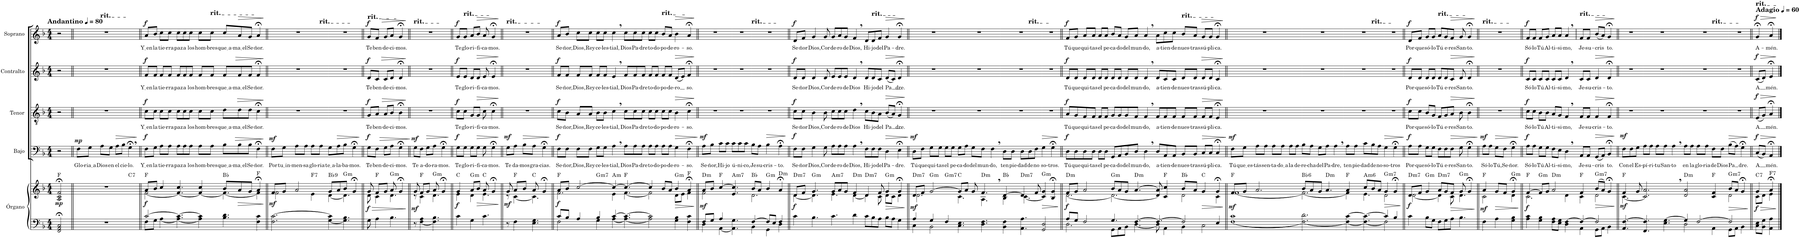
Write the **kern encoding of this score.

**kern	**kern	**dynam	**harte	**kern	**text	**dynam	**kern	**text	**dynam	**kern	**text	**dynam	**kern	**text	**dynam
*part5	*part5	*part5	*part5	*part4	*part4	*part4	*part3	*part3	*part3	*part2	*part2	*part2	*part1	*part1	*part1
*staff6	*staff5	*staff5/6	*	*staff4	*staff4	*staff4	*staff3	*staff3	*staff3	*staff2	*staff2	*staff2	*staff1	*staff1	*staff1
*I"Órgano	*	*	*	*I"Bajo	*	*	*I"Tenor	*	*	*I"Contralto	*	*	*I"Soprano	*	*
*	*	*	*	*I'B.	*	*	*I'T.	*	*	*I'C.	*	*	*I'S.	*	*
*clefF4	*clefG2	*	*	*clefF4	*	*	*clefGv2	*	*	*clefG2	*	*	*clefG2	*	*
*k[b-]	*k[b-]	*	*	*k[b-]	*	*	*k[b-]	*	*	*k[b-]	*	*	*k[b-]	*	*
*M4/4	*M4/4	*	*	*M4/4	*	*	*M4/4	*	*	*M4/4	*	*	*M4/4	*	*
*MM80	*MM80	*	*	*MM80	*	*	*MM80	*	*	*MM80	*	*	*MM80	*	*
=1	=1	=1	=1	=1	=1	=1	=1	=1	=1	=1	=1	=1	=1	=1	=1
!	!	!	!	!	!	!	!	!	!	!	!	!	!LO:TX:a:B:t=Andantino	!	!
!	!	!LO:DY:b	!	!	!	!	!	!	!	!	!	!	!	!	!
2FF/;< 2AA/;< 2C/;<	2A/;< 2c/;< 2f/;<	mp	F:maj	2r	.	.	2r	.	.	2r	.	.	2r	.	.
=2||	=2||	=2||	=2||	=2||	=2||	=2||	=2||	=2||	=2||	=2||	=2||	=2||	=2||	=2||	=2||
!	!	!	!	!	!LO:LY:b	!LO:DY:a	!	!	!	!	!	!	!	!	!
*	*^	*	*	*	*	*	*	*	*	*	*	*	*^	*	*
1r	1r	2.ryy	.	.	8F\L	Glo-	mp	1r	.	.	1r	.	.	1r	4ryy	.	.
!	!	!	!	!	!	!LO:LY:b	!	!	!	!	!	!	!	!	!	!	!
.	.	.	.	.	8G\J	ria a	.	.	.	.	.	.	.	.	.	.	.
!	!	!	!	!	!	!	!	!	!	!	!	!	!	!	!LO:TX:a:t=rit.	!	!
!	!	!	!	!	!	!LO:LY:b	!	!	!	!	!	!	!	!	!	!	!
.	.	.	.	.	8A\L	Dios	.	.	.	.	.	.	.	.	2.ryy	.	.
!	!	!	!	!	!	!LO:LY:b	!	!	!	!	!	!	!	!	!	!	!
.	.	.	.	.	8G\J	en	.	.	.	.	.	.	.	.	.	.	.
!	!	!	!	!	!	!LO:LY:b	!LO:HP:b	!	!	!	!	!	!	!	!	!	!
.	.	.	.	.	8A\L	el	>	.	.	.	.	.	.	.	.	.	.
!	!	!	!	!	!	!LO:LY:b	!	!	!	!	!	!	!	!	!	!	!
.	.	.	.	.	8B-\J	cie-	.	.	.	.	.	.	.	.	.	.	.
!	!	!	!	!LO:H:kt=7	!	!LO:LY:b	!	!	!	!	!	!	!	!	!	!	!
.	.	4ryy	.	C:7	4G;<,\	-lo.	.	.	.	.	.	.	.	.	.	.	.
.	.	.	.	.	.	.	]	.	.	.	.	.	.	.	.	.	.
=3||	=3||	=3||	=3||	=3||	=3||	=3||	=3||	=3||	=3||	=3||	=3||	=3||	=3||	=3||	=3||	=3||	=3||
*^	*	*	*	*	*	*	*	*	*	*	*	*	*	*	*	*	*
!	!	!	!	!LO:DY:b	!	!	!LO:LY:b	!LO:DY:a	!	!LO:LY:b	!LO:DY:a	!	!LO:LY:b	!LO:DY:a	!	!	!LO:LY:b	!LO:DY:a
*	*	*	*	*	*	*	*	*	*	*	*	*	*	*	*v	*v	*	*
[2c/	8F\L	8a/L	[2f\	f	F:maj	8F\L	Y en	f	8c\L	Y en	f	8f/L	Y en	f	8a/L	Y en	f
!	!	!	!	!	!	!	!LO:LY:b	!	!	!LO:LY:b	!	!	!LO:LY:b	!	!	!LO:LY:b	!
.	8G\J	8b-/J	.	.	.	8G\J	la	.	8c\J	la	.	8f/J	la	.	8b-/J	la	.
!	!	!	!	!	!	!	!LO:LY:b	!	!	!LO:LY:b	!	!	!LO:LY:b	!	!	!LO:LY:b	!
.	[4A\	4cc/	.	.	.	8A\L	tie-	.	8c\L	tie-	.	8f/L	tie-	.	8cc\L	tie-	.
!	!	!	!	!	!	!	!LO:LY:b	!	!	!LO:LY:b	!	!	!LO:LY:b	!	!	!LO:LY:b	!
.	.	.	.	.	.	8A\J	-rra	.	8c\J	-rra	.	8f/J	-rra	.	8cc\J	-rra	.
*v	*v	*	*	*	*	*	*	*	*	*	*	*	*	*	*	*	*
*	*v	*v	*	*	*	*	*	*	*	*	*	*	*	*	*	*
=4-	=4-	=4-	=4-	=4-	=4-	=4-	=4-	=4-	=4-	=4-	=4-	=4-	=4-	=4-	=4-
!	!	!	!	!	!LO:LY:b	!	!	!LO:LY:b	!	!	!LO:LY:b	!	!	!LO:LY:b	!
4.A\_ 4.c\_	4.f/_ 4.cc/	.	.	8A\L	paz	.	8c\L	paz	.	8f/L	paz	.	8cc\L	paz	.
!	!	!	!	!	!LO:LY:b	!	!	!LO:LY:b	!	!	!LO:LY:b	!	!	!LO:LY:b	!
.	.	.	.	8A\	a	.	8c\	a	.	8f/	a	.	8cc\	a	.
!	!	!	!	!	!LO:LY:b	!	!	!LO:LY:b	!	!	!LO:LY:b	!	!	!LO:LY:b	!
.	.	.	.	8A\J	los	.	8c\J	los	.	8f/J	los	.	8cc\J	los	.
!	!	!	!	!	!LO:LY:b	!	!	!LO:LY:b	!	!	!LO:LY:b	!	!	!LO:LY:b	!
4A\] 4c\]	4f/_ 4cc/	.	.	8A\L	hom-	.	8c\L	hom-	.	8f/L	hom-	.	8cc\L	hom-	.
!	!	!	!	!	!	!	!	!	!	!	!	!	!LO:TX:a:t=rit.	!	!
!	!	!	!	!	!LO:LY:b	!	!	!LO:LY:b	!	!	!LO:LY:b	!	!	!LO:LY:b	!
.	.	.	.	8A\J	-bres	.	8c\J	-bres	.	8f/J	-bres	.	8cc\J	-bres	.
=5-	=5-	=5-	=5-	=5-	=5-	=5-	=5-	=5-	=5-	=5-	=5-	=5-	=5-	=5-	=5-
*	*^	*	*	*	*	*	*	*	*	*	*	*	*	*	*
!	!	!	!	!	!	!LO:LY:b	!	!	!LO:LY:b	!	!	!LO:LY:b	!	!	!LO:LY:b	!
4.B-\ 4.d\	8b-/L	4.f\_	.	Bb:maj	8B-\L	que a	.	8d\L	que a	.	8f/L	que a	.	8cc/L	que a	.
!	!	!	!LO:HP:b	!	!	!LO:LY:b	!LO:HP:b	!	!LO:LY:b	!LO:HP:b	!	!LO:LY:b	!LO:HP:b	!	!LO:LY:b	!LO:HP:b
.	8a/	.	>	.	8B-\	ma el	>	8d\	ma el	>	8f/	ma el	>	8a/	ma el	>
!	!	!	!	!	!	!LO:LY:b	!	!	!LO:LY:b	!	!	!LO:LY:b	!	!	!LO:LY:b	!
.	8g/J	.	.	.	8B-\J	Se-	.	8d\J	Se-	.	8f/J	Se-	.	8g/J	Se-	.
!	!	!	!	!	!	!LO:LY:b	!	!	!LO:LY:b	!	!	!LO:LY:b	!	!	!LO:LY:b	!
4F\ 4c\	4a;</	4f\]	.	F:maj	4F;<\	-ñor.	.	4c;<\	-ñor.	.	4f;</	-ñor.	.	4a;</	-ñor.	.
*	*v	*v	*	*	*	*	*	*	*	*	*	*	*	*	*	*
.	.	]	.	.	.	]	.	.	]	.	.	]	.	.	]
=6||	=6||	=6||	=6||	=6||	=6||	=6||	=6||	=6||	=6||	=6||	=6||	=6||	=6||	=6||	=6||
*	*^	*	*	*	*	*	*	*	*	*	*	*	*	*	*
!	!	!	!LO:DY:b	!	!	!LO:LY:b	!LO:DY:a	!	!	!	!	!	!	!	!	!
*	*	*	*	*	*	*	*	*	*	*	*	*	*	*^	*	*
2.F\ [2.c\	8f/L	2f\	mf	.	8F\L	-Por	mf	1r	.	.	1r	.	.	1r	2ryy	.	.
!	!	!	!	!	!	!LO:LY:b	!	!	!	!	!	!	!	!	!	!	!
.	8g/J	.	.	.	8G\J	tu in	.	.	.	.	.	.	.	.	.	.	.
!	!	!	!	!	!	!LO:LY:b	!	!	!	!	!	!	!	!	!	!	!
.	2a/	.	.	.	8A\L	-men-	.	.	.	.	.	.	.	.	.	.	.
!	!	!	!	!	!	!LO:LY:b	!	!	!	!	!	!	!	!	!	!	!
.	.	.	.	.	8A\J	-sa	.	.	.	.	.	.	.	.	.	.	.
!	!	!	!	!LO:H:kt=7	!	!LO:LY:b	!	!	!	!	!	!	!	!	!	!	!
.	.	4e\	.	F:7	8A\L	glo-	.	.	.	.	.	.	.	.	8ryy	.	.
!	!	!	!	!	!	!	!	!	!	!	!	!	!	!	!LO:TX:a:t=rit.	!	!
!	!	!	!	!	!	!LO:LY:b	!	!	!	!	!	!	!	!	!	!	!
.	.	.	.	.	8A\J	-ria	.	.	.	.	.	.	.	.	4.ryy	.	.
4ryy	4ryy	4ryy	.	.	4ryy	.	.	.	.	.	.	.	.	.	.	.	.
=7-	=7-	=7-	=7-	=7-	=7-	=7-	=7-	=7-	=7-	=7-	=7-	=7-	=7-	=7-	=7-	=7-	=7-
!	!	!	!	!LO:H:kt=9	!	!LO:LY:b	!	!	!	!	!	!	!	!	!	!	!
*	*	*	*	*	*	*	*	*	*	*	*	*	*	*v	*v	*	*
[4G\ 4c\]	8g/L	[4d\	.	Bb:9	8G\L	te a	.	1r	.	.	1r	.	.	1r	.	.
!	!	!	!	!	!	!LO:LY:b	!LO:HP:b	!	!	!	!	!	!	!	!	!
.	8a/	.	.	.	8A\	-la-	>	.	.	.	.	.	.	.	.	.
!	!	!	!	!LO:H:kt=m	!	!LO:LY:b	!	!	!	!	!	!	!	!	!	!
4.G\] 4.B-\	8b-/J	4.d\]	.	G:min	8B-\J	-ba-	.	.	.	.	.	.	.	.	.	.
!	!	!	!	!	!	!LO:LY:b	!	!	!	!	!	!	!	!	!	!
.	4g;</	.	.	.	4G;<\	-mos.	.	.	.	.	.	.	.	.	.	.
4.ryy	4.ryy	4.ryy	.	.	4.ryy	.	]	.	.	.	.	.	.	.	.	.
=8||	=8||	=8||	=8||	=8||	=8||	=8||	=8||	=8||	=8||	=8||	=8||	=8||	=8||	=8||	=8||	=8||
!	!	!	!	!	!	!	!	!	!	!	!	!	!	!LO:TX:a:t=rit.	!	!
!	!	!	!LO:HP:b	!	!	!LO:LY:b	!	!	!LO:LY:b	!	!	!LO:LY:b	!	!	!LO:LY:b	!
!	!	!	!LO:DY:n=1:b	!	!	!	!LO:DY:a	!	!	!LO:DY:a	!	!	!LO:DY:a	!	!	!LO:DY:a
8G\	8g/	8d\	> f	.	8G\L	Te	f	8G/L	Te	f	8d/L	Te	f	8g/L	Te	f
!	!	!	!	!	!	!LO:LY:b	!	!	!LO:LY:b	!	!	!LO:LY:b	!	!	!LO:LY:b	!
4A\	8f/L	4c\	.	F:maj	8F\J	ben-	.	8A/J	ben-	.	8c/J	ben-	.	8f/J	ben-	.
!	!	!	!	!	!	!LO:LY:b	!LO:HP:b	!	!LO:LY:b	!LO:HP:b	!	!LO:LY:b	!LO:HP:b	!	!LO:LY:b	!LO:HP:b
.	8g/J	.	.	.	8G\L	-de-	>	8A/L	-de-	>	8c/L	-de-	>	8g/L	-de-	>
!	!	!	!	!LO:H:kt=m	!	!LO:LY:b	!	!	!LO:LY:b	!	!	!LO:LY:b	!	!	!LO:LY:b	!
4.B-\	8a/	4.d\	.	G:min	8A\J	-ci-	.	8B-/J	-ci-	.	8d/J	-ci-	.	8a/J	-ci-	.
!	!	!	!	!	!	!LO:LY:b	!	!	!LO:LY:b	!	!	!LO:LY:b	!	!	!LO:LY:b	!
.	4g;</	.	.	.	4G;<\	-mos.	.	4B-;<\	-mos.	.	4d;</	-mos.	.	4g;</	-mos.	.
*	*v	*v	*	*	*	*	*	*	*	*	*	*	*	*	*	*
.	.	]	.	.	.	]	.	.	]	.	.	]	.	.	]
=9||	=9||	=9||	=9||	=9||	=9||	=9||	=9||	=9||	=9||	=9||	=9||	=9||	=9||	=9||	=9||
*	*^	*	*	*	*	*	*	*	*	*	*	*	*	*	*
!	!	!	!	!	!	!	!	!	!	!	!	!	!	!LO:TX:a:t=rit.	!	!
!	!	!	!LO:DY:b	!	!	!LO:LY:b	!LO:DY:a	!	!	!	!	!	!	!	!	!
8r	8g/	8r	mf	.	8G\L	Te	mf	1r	.	.	1r	.	.	1r	.	.
!	!	!	!	!	!	!LO:LY:b	!	!	!	!	!	!	!	!	!	!
[4F\ 4A\	8f/L	4c\	.	F:maj	8F\J	a-	.	.	.	.	.	.	.	.	.	.
!	!	!	!	!	!	!LO:LY:b	!LO:HP:b	!	!	!	!	!	!	!	!	!
.	8g/J	.	.	.	8G\L	-do-	>	.	.	.	.	.	.	.	.	.
!	!	!	!	!LO:H:kt=m	!	!LO:LY:b	!	!	!	!	!	!	!	!	!	!
4.F\] 4.B-\	8a/	4.d\	.	G:min	8A\J	-ra-	.	.	.	.	.	.	.	.	.	.
!	!	!	!	!	!	!LO:LY:b	!	!	!	!	!	!	!	!	!	!
.	4g;</	.	.	.	4G;<\	-mos.	.	.	.	.	.	.	.	.	.	.
4ryy	4ryy	4ryy	.	.	4ryy	.	]	.	.	.	.	.	.	.	.	.
=10||	=10||	=10||	=10||	=10||	=10||	=10||	=10||	=10||	=10||	=10||	=10||	=10||	=10||	=10||	=10||	=10||
!	!	!	!LO:DY:b	!	!	!LO:LY:b	!LO:DY:a	!	!LO:LY:b	!LO:DY:a	!	!LO:LY:b	!LO:DY:a	!	!LO:LY:b	!LO:DY:a
4c\	4g/	4e\	f	C:maj	8G\L	Te	f	8c\L	Te	f	8e/L	Te	f	8g/L	Te	f
!	!	!	!	!	!	!	!	!	!	!	!	!	!	!LO:TX:a:t=rit.	!	!
!	!	!	!	!	!	!LO:LY:b	!	!	!LO:LY:b	!	!	!LO:LY:b	!	!	!LO:LY:b	!
.	.	.	.	.	8G\J	glo-	.	8c\J	glo-	.	8e/J	glo-	.	8g/J	glo-	.
!	!	!	!	!LO:H:kt=m	!	!LO:LY:b	!	!	!LO:LY:b	!	!	!LO:LY:b	!	!	!LO:LY:b	!
4G\	8a/L	4d\	.	G:min	8G\L	-ri-	.	8G/L	-ri-	.	8d/L	-ri-	.	8a/L	-ri-	.
!	!	!	!LO:HP:b	!	!	!LO:LY:b	!LO:HP:b	!	!LO:LY:b	!LO:HP:b	!	!LO:LY:b	!LO:HP:b	!	!LO:LY:b	!LO:HP:b
.	8b-/J	.	>	.	8G\J	-fi-	>	8G/J	-fi-	>	8d/J	-fi-	>	8b-/J	-fi-	>
=11-	=11-	=11-	=11-	=11-	=11-	=11-	=11-	=11-	=11-	=11-	=11-	=11-	=11-	=11-	=11-	=11-
!	!	!	!	!	!	!LO:LY:b	!	!	!LO:LY:b	!	!	!LO:LY:b	!	!	!LO:LY:b	!
4.c\	8a/	4.e\	.	C:maj	8G\	-ca-	.	8c\	-ca-	.	8e/	-ca-	.	8a/	-ca-	.
!	!	!	!	!	!	!LO:LY:b	!	!	!LO:LY:b	!	!	!LO:LY:b	!	!	!LO:LY:b	!
.	4g;</	.	.	.	4G;<\	-mos.	.	4c;<\	-mos.	.	4e;</	-mos.	.	4g;</	-mos.	.
*	*v	*v	*	*	*	*	*	*	*	*	*	*	*	*	*	*
.	.	]	.	.	.	]	.	.	]	.	.	]	.	.	]
=12||	=12||	=12||	=12||	=12||	=12||	=12||	=12||	=12||	=12||	=12||	=12||	=12||	=12||	=12||	=12||
*	*^	*	*	*	*	*	*	*	*	*	*	*	*	*	*
!	!	!	!	!	!	!	!	!	!	!	!	!	!	!LO:TX:a:t=rit.	!	!
!	!	!	!LO:DY:b	!	!	!LO:LY:b	!LO:DY:a	!	!	!	!	!	!	!	!	!
8r	8g/	8r	mf	.	8G\L	Te	mf	1r	.	.	1r	.	.	1r	.	.
!	!	!	!	!	!	!LO:LY:b	!	!	!	!	!	!	!	!	!	!
4F\	8a/L	[4c\	.	F:maj	8A\J	da-	.	.	.	.	.	.	.	.	.	.
!	!	!	!	!	!	!LO:LY:b	!LO:HP:b	!	!	!	!	!	!	!	!	!
.	8b-/J	.	.	.	8B-\L	-mos	>	.	.	.	.	.	.	.	.	.
!	!	!	!	!	!	!LO:LY:b	!	!	!	!	!	!	!	!	!	!
4.E\ 4.G\	8a/	4.c\]	.	C:maj	8A\J	gra-	.	.	.	.	.	.	.	.	.	.
!	!	!	!	!	!	!LO:LY:b	!	!	!	!	!	!	!	!	!	!
.	4g;</	.	.	.	4G;<\	-cias.	.	.	.	.	.	.	.	.	.	.
4ryy	4ryy	4ryy	.	.	4ryy	.	]	.	.	.	.	.	.	.	.	.
=13||	=13||	=13||	=13||	=13||	=13||	=13||	=13||	=13||	=13||	=13||	=13||	=13||	=13||	=13||	=13||	=13||
*^	*	*	*	*	*	*	*	*	*	*	*	*	*	*	*	*
!	!	!	!	!LO:DY:b	!	!	!LO:LY:b	!LO:DY:a	!	!LO:LY:b	!LO:DY:a	!	!LO:LY:b	!LO:DY:a	!	!LO:LY:b	!LO:DY:a
*	*	*	*^	*	*	*	*	*	*	*	*	*	*	*	*	*	*
8c/L	2F\	8a/L	2.f\	2ryy	f	F:maj	8F\L	Se-	f	8c\L	Se-	f	8f/L	Se-	f	8a/L	Se-	f
!	!	!	!	!	!	!	!	!LO:LY:b	!	!	!LO:LY:b	!	!	!LO:LY:b	!	!	!LO:LY:b	!
8B-/J	.	8b-/J	.	.	.	.	8F\J	-ñor,	.	8B-\J	-ñor,	.	8f/J	-ñor,	.	8b-/J	-ñor,	.
!	!	!	!	!	!	!	!	!LO:LY:b	!	!	!LO:LY:b	!	!	!LO:LY:b	!	!	!LO:LY:b	!
4A/	.	[2cc/	.	.	.	.	8F\L	Dios,	.	8A/L	Dios,	.	8f/L	Dios,	.	8cc\L	Dios,	.
!	!	!	!	!	!	!	!	!LO:LY:b	!	!	!LO:LY:b	!	!	!LO:LY:b	!	!	!LO:LY:b	!
.	.	.	.	.	.	.	8F\J	Rey	.	8A/J	Rey	.	8f/J	Rey	.	8cc\J	Rey	.
!	!	!	!	!	!	!LO:H:kt=m7	!	!LO:LY:b	!	!	!LO:LY:b	!	!	!LO:LY:b	!	!	!LO:LY:b	!
4B-/	4G\	.	.	2ryy	.	G:min7	8G\L	ce-	.	8B-\L	ce-	.	8f/L	ce-	.	8cc\L	ce-	.
!	!	!	!	!	!	!	!	!LO:LY:b	!	!	!LO:LY:b	!	!	!LO:LY:b	!	!	!LO:LY:b	!
.	.	.	.	.	.	.	8G\J	-les-	.	8B-\J	-les-	.	8f/J	-les-	.	8cc\J	-les-	.
!	!	!	!	!	!	!LO:H:kt=m	!	!LO:LY:b	!	!	!LO:LY:b	!	!	!LO:LY:b	!	!	!LO:LY:b	!
[4c/	[4A\	4cc/_	4e\	.	.	A:min	4A,\	-tial,	.	4c,\	-tial,	.	4e,/	-tial,	.	4cc,\	-tial,	.
=14-	=14-	=14-	=14-	=14-	=14-	=14-	=14-	=14-	=14-	=14-	=14-	=14-	=14-	=14-	=14-	=14-	=14-	=14-
!	!	!	!	!	!	!	!	!LO:LY:b	!	!	!LO:LY:b	!	!	!LO:LY:b	!	!	!LO:LY:b	!
*v	*v	*	*	*	*	*	*	*	*	*	*	*	*	*	*	*	*	*
*	*	*v	*v	*	*	*	*	*	*	*	*	*	*	*	*	*	*
4.A\_ 4.c\_	4.cc/_	[4.f\	.	F:maj	8A\L	Dios	.	8c\L	Dios	.	8f/L	Dios	.	8cc\L	Dios	.
!	!	!	!	!	!	!LO:LY:b	!	!	!LO:LY:b	!	!	!LO:LY:b	!	!	!LO:LY:b	!
.	.	.	.	.	8A\	Pa-	.	8c\	Pa-	.	8f/	Pa-	.	8cc\	Pa-	.
!	!	!	!	!	!	!LO:LY:b	!	!	!LO:LY:b	!	!	!LO:LY:b	!	!	!LO:LY:b	!
.	.	.	.	.	8A\J	-dre	.	8c\J	-dre	.	8f/J	-dre	.	8cc\J	-dre	.
=15-	=15-	=15-	=15-	=15-	=15-	=15-	=15-	=15-	=15-	=15-	=15-	=15-	=15-	=15-	=15-	=15-
!	!	!	!	!	!	!LO:LY:b	!	!	!LO:LY:b	!	!	!LO:LY:b	!	!	!LO:LY:b	!
2A\] 2c\]	4cc/]	2f\]	.	.	8A\L	to-	.	8c\L	to-	.	8f/L	to-	.	8cc\L	to-	.
!	!	!	!	!	!	!LO:LY:b	!	!	!LO:LY:b	!	!	!LO:LY:b	!	!	!LO:LY:b	!
.	.	.	.	.	8A\J	-do-	.	8c\J	-do-	.	8f/J	-do-	.	8cc\J	-do-	.
!	!	!	!	!	!	!	!	!	!	!	!	!	!	!LO:TX:a:t=rit.	!	!
!	!	!	!	!	!	!LO:LY:b	!	!	!LO:LY:b	!	!	!LO:LY:b	!	!	!LO:LY:b	!
.	8b-/L	.	.	.	8A\L	-po-	.	8c\L	-po-	.	8f/L	-po-	.	8b-/L	-po-	.
!	!	!	!	!	!	!LO:LY:b	!	!	!LO:LY:b	!	!	!LO:LY:b	!	!	!LO:LY:b	!
.	8a/J	.	.	.	8A\J	-de-	.	8c\J	-de-	.	8f/J	-de-	.	8a/J	-de-	.
!	!	!	!LO:HP:b	!LO:H:kt=m	!	!LO:LY:b	!LO:HP:b	!	!LO:LY:b	!LO:HP:b	!	!LO:LY:b	!LO:HP:b	!	!LO:LY:b	!LO:HP:b
4G\ 4B-\	4b-/	8d\L	>	G:min	4G\	-ro-	>	4B-\	-ro-	>	(8d/L	-ro	>	4b-\	-ro-	>
.	.	8e\J	.	.	.	.	.	.	.	.	8e/J)	.	.	.	.	.
!	!	!	!	!	!	!LO:LY:b	!	!	!LO:LY:b	!	!	!LO:LY:b	!	!	!LO:LY:b	!
4F\ 4c\	4a;</	4f\	.	F:maj	4F;<\	-so.	.	4c;<\	-so.	.	4f;</	so.	.	4a;</	-so.	.
*	*v	*v	*	*	*	*	*	*	*	*	*	*	*	*	*	*
.	.	]	.	.	.	]	.	.	]	.	.	]	.	.	]
=16||	=16||	=16||	=16||	=16||	=16||	=16||	=16||	=16||	=16||	=16||	=16||	=16||	=16||	=16||	=16||
*^	*^	*	*	*	*	*	*	*	*	*	*	*	*	*	*
!	!	!	!	!LO:DY:b	!LO:H:kt=m	!	!LO:LY:b	!LO:DY:a	!	!	!	!	!	!	!	!	!
8F/L	4D\	8a/L	2f\	mf	D:min	8A\L	Se-	mf	1r	.	.	1r	.	.	1r	.	.
!	!	!	!	!	!	!	!LO:LY:b	!	!	!	!	!	!	!	!	!	!
8G/J	.	8b-/J	.	.	.	8B-\J	-ñor,	.	.	.	.	.	.	.	.	.	.
!	!	!	!	!	!	!	!LO:LY:b	!	!	!	!	!	!	!	!	!	!
4A/	[4AA\	[4cc/	.	.	F:maj	8c\L	Hi-	.	.	.	.	.	.	.	.	.	.
!	!	!	!	!	!	!	!LO:LY:b	!	!	!	!	!	!	!	!	!	!
.	.	.	.	.	.	8c\J	-jo	.	.	.	.	.	.	.	.	.	.
2ryy	2ryy	2ryy	2ryy	.	.	2ryy	.	.	.	.	.	.	.	.	.	.	.
=17-	=17-	=17-	=17-	=17-	=17-	=17-	=17-	=17-	=17-	=17-	=17-	=17-	=17-	=17-	=17-	=17-	=17-
!	!	!	!	!	!LO:H:kt=m7	!	!LO:LY:b	!	!	!	!	!	!	!	!	!	!
*v	*v	*	*	*	*	*	*	*	*	*	*	*	*	*	*	*	*
*	*v	*v	*	*	*	*	*	*	*	*	*	*	*	*	*	*
4.AA\] 4.G\	4.e/ 4.cc/]	.	A:min7	8c\L	ú-	.	1r	.	.	1r	.	.	1r	.	.
!	!	!	!	!	!LO:LY:b	!	!	!	!	!	!	!	!	!	!
.	.	.	.	8c\	-ni-	.	.	.	.	.	.	.	.	.	.
!	!	!	!	!	!LO:LY:b	!	!	!	!	!	!	!	!	!	!
.	.	.	.	8c\J	-co,	.	.	.	.	.	.	.	.	.	.
2ryy	2ryy	.	.	2ryy	.	.	.	.	.	.	.	.	.	.	.
8ryy	8ryy	.	.	8ryy	.	.	.	.	.	.	.	.	.	.	.
=18-	=18-	=18-	=18-	=18-	=18-	=18-	=18-	=18-	=18-	=18-	=18-	=18-	=18-	=18-	=18-
*^	*^	*	*	*	*	*	*	*	*	*	*	*	*	*	*
!	!	!	!	!	!	!	!	!	!	!	!	!	!	!	!LO:TX:a:t=rit.	!	!
!	!	!	!	!	!	!	!LO:LY:b	!	!	!	!	!	!	!	!	!	!
[4F/	4BB-\	8b-/L	2.d\	.	Bb:maj	8B-\L	Je	.	1r	.	.	1r	.	.	1r	.	.
!	!	!	!	!	!	!	!LO:LY:b	!	!	!	!	!	!	!	!	!	!
.	.	8a/J	.	.	.	8A\J	-su-	.	.	.	.	.	.	.	.	.	.
!	!	!	!	!	!LO:H:kt=m	!	!LO:LY:b	!LO:HP:b	!	!	!	!	!	!	!	!	!
8F/L]	4GG\	4b-/	.	.	G:min	4B-\	-cris-	>	.	.	.	.	.	.	.	.	.
8E/J	.	.	.	.	.	.	.	.	.	.	.	.	.	.	.	.	.
!	!	!	!	!	!LO:H:kt=m	!	!LO:LY:b	!	!	!	!	!	!	!	!	!	!
4F/	4D\	4a;</	.	.	D:min	4A;<\	-to.	.	.	.	.	.	.	.	.	.	.
4ryy	4ryy	4ryy	4ryy	.	.	4ryy	.	]	.	.	.	.	.	.	.	.	.
=19||	=19||	=19||	=19||	=19||	=19||	=19||	=19||	=19||	=19||	=19||	=19||	=19||	=19||	=19||	=19||	=19||	=19||
!	!	!	!	!LO:DY:b	!LO:H:kt=m7	!	!LO:LY:b	!LO:DY:a	!	!LO:LY:b	!LO:DY:a	!	!LO:LY:b	!LO:DY:a	!	!LO:LY:b	!LO:DY:a
*v	*v	*	*	*	*	*	*	*	*	*	*	*	*	*	*	*	*
4c\	8d/L	[4d\	f	D:min7	8F\L	Se-	f	8c\L	Se-	f	8d/L	Se-	f	8d/L	Se-	f
!	!	!	!	!	!	!LO:LY:b	!	!	!LO:LY:b	!	!	!LO:LY:b	!	!	!LO:LY:b	!
.	8f/J	.	.	.	8F\J	-ñor	.	8c\J	-ñor	.	8d/J	-ñor	.	8f/J	-ñor	.
!	!	!	!	!LO:H:kt=m	!	!LO:LY:b	!	!	!LO:LY:b	!	!	!LO:LY:b	!	!	!LO:LY:b	!
4.B-\	4.g/	4.d\]	.	G:min	4G\	Dios,	.	4B-\	Dios,	.	4d/	Dios,	.	4g/	Dios,	.
!	!	!	!	!	!	!LO:LY:b	!	!	!LO:LY:b	!	!	!LO:LY:b	!	!	!LO:LY:b	!
.	.	.	.	.	8G\	Cor	.	8B-\	Cor	.	8d/	Cor	.	8g/	Cor	.
=20-	=20-	=20-	=20-	=20-	=20-	=20-	=20-	=20-	=20-	=20-	=20-	=20-	=20-	=20-	=20-	=20-
!	!	!	!	!LO:H:kt=m7	!	!LO:LY:b	!	!	!LO:LY:b	!	!	!LO:LY:b	!	!	!LO:LY:b	!
4.c\	8g/L	4.e\	.	A:min7	8A\L	-de-	.	8c\L	-de-	.	8e/L	-de-	.	8g/L	-de-	.
!	!	!	!	!	!	!LO:LY:b	!	!	!LO:LY:b	!	!	!LO:LY:b	!	!	!LO:LY:b	!
.	8a/	.	.	.	8A\	-ro	.	8c\	-ro	.	8e/	-ro	.	8a/	-ro	.
!	!	!	!	!	!	!LO:LY:b	!	!	!LO:LY:b	!	!	!LO:LY:b	!	!	!LO:LY:b	!
.	8g/J	.	.	.	8A\J	de	.	8c\J	de	.	8e/J	de	.	8g/J	de	.
!	!	!	!	!LO:H:kt=m	!	!LO:LY:b	!	!	!LO:LY:b	!	!	!LO:LY:b	!	!	!LO:LY:b	!
4d\	4f/	[4d\	.	D:min	4A,\	Dios,	.	4d,\	Dios	.	4d,/	Dios	.	4f,/	Dios,	.
=21-	=21-	=21-	=21-	=21-	=21-	=21-	=21-	=21-	=21-	=21-	=21-	=21-	=21-	=21-	=21-	=21-
!	!	!	!	!LO:H:kt=m7	!	!LO:LY:b	!	!	!LO:LY:b	!	!	!LO:LY:b	!	!	!LO:LY:b	!
8c\L	4d/	4d\]	.	D:min7	8F\L	Hi-	.	8c\L	Hi-	.	8d/L	Hi-	.	8d/L	Hi-	.
!	!	!	!	!	!	!	!	!	!	!	!	!	!	!LO:TX:a:t=rit.	!	!
!	!	!	!	!	!	!LO:LY:b	!	!	!LO:LY:b	!	!	!LO:LY:b	!	!	!LO:LY:b	!
8B-\	.	.	.	.	8F\	-jo	.	8B-\	-jo	.	8d/	-jo	.	8d/	-jo	.
!	!	!	!	!	!	!LO:LY:b	!	!	!LO:LY:b	!	!	!LO:LY:b	!	!	!LO:LY:b	!
8A\J	8f/	8c\	.	.	8F\J	del	.	8A\J	del	.	8c/J	del	.	8f/J	del	.
=22-	=22-	=22-	=22-	=22-	=22-	=22-	=22-	=22-	=22-	=22-	=22-	=22-	=22-	=22-	=22-	=22-
!	!	!	!LO:HP:b	!LO:H:kt=m	!	!LO:LY:b	!LO:HP:b	!	!LO:LY:b	!LO:HP:b	!	!LO:LY:b	!LO:HP:b	!	!LO:LY:b	!LO:HP:b
8B-\L	4g/	8d\L	>	G:min	4D\	Pa-	>	(8B-/L	Pa	>	(8d/L	Pa	>	4g/	Pa-	>
8A\J	.	8c\J	.	.	.	.	.	8A/J)	.	.	8c/J)	.	.	.	.	.
!	!	!	!	!	!	!LO:LY:b	!	!	!LO:LY:b	!	!	!LO:LY:b	!	!	!LO:LY:b	!
4G\	4g;</	4d\	.	.	4E;<\	-dre.	.	4G;</	dre.	.	4d;</	dre.	.	4g;</	-dre.	.
*	*v	*v	*	*	*	*	*	*	*	*	*	*	*	*	*	*
.	.	]	.	.	.	]	.	.	]	.	.	]	.	.	]
=23||	=23||	=23||	=23||	=23||	=23||	=23||	=23||	=23||	=23||	=23||	=23||	=23||	=23||	=23||	=23||
*^	*^	*	*	*	*	*	*	*	*	*	*	*	*	*	*
!	!	!	!	!LO:DY:b	!LO:H:kt=m7	!	!LO:LY:b	!LO:DY:a	!	!	!	!	!	!	!	!	!
*	*	*	*^	*	*	*	*	*	*	*	*	*	*	*	*	*	*
4A/	4C\	8d/L	2.d\	2ryy	mf	D:min7	8D\L	Tú	mf	1r	.	.	1r	.	.	1r	.	.
!	!	!	!	!	!	!	!	!LO:LY:b	!	!	!	!	!	!	!	!	!	!
.	.	8f/J	.	.	.	.	8F\J	que	.	.	.	.	.	.	.	.	.	.
!	!	!	!	!	!	!LO:H:kt=m	!	!LO:LY:b	!	!	!	!	!	!	!	!	!	!
4G/	2BB-\	[2g/	.	.	.	G:min	8G\L	qui-	.	.	.	.	.	.	.	.	.	.
!	!	!	!	!	!	!	!	!LO:LY:b	!	!	!	!	!	!	!	!	!	!
.	.	.	.	.	.	.	8G\J	-tas	.	.	.	.	.	.	.	.	.	.
!	!	!	!	!	!	!LO:H:kt=m7	!	!LO:LY:b	!	!	!	!	!	!	!	!	!	!
4F/	.	.	.	2ryy	.	G:min7	8G\L	el	.	.	.	.	.	.	.	.	.	.
!	!	!	!	!	!	!	!	!LO:LY:b	!	!	!	!	!	!	!	!	!	!
.	.	.	.	.	.	.	8G\J	pe-	.	.	.	.	.	.	.	.	.	.
4ryy	4ryy	4ryy	4ryy	.	.	.	4ryy	.	.	.	.	.	.	.	.	.	.	.
=24-	=24-	=24-	=24-	=24-	=24-	=24-	=24-	=24-	=24-	=24-	=24-	=24-	=24-	=24-	=24-	=24-	=24-	=24-
!	!	!	!	!	!	!	!	!LO:LY:b	!	!	!	!	!	!	!	!	!	!
*v	*v	*	*	*	*	*	*	*	*	*	*	*	*	*	*	*	*	*
*	*	*v	*v	*	*	*	*	*	*	*	*	*	*	*	*	*	*
4.C\ 4.E\	8g/L]	4.c\	.	C:maj	8G\L	-ca-	.	1r	.	.	1r	.	.	1r	.	.
!	!	!	!	!	!	!LO:LY:b	!	!	!	!	!	!	!	!	!	!
.	8a/J	.	.	.	8A\J	-do	.	.	.	.	.	.	.	.	.	.
!	!	!	!	!	!	!LO:LY:b	!	!	!	!	!	!	!	!	!	!
.	8g/	.	.	.	8G\L	del	.	.	.	.	.	.	.	.	.	.
!	!	!	!	!LO:H:kt=m	!	!LO:LY:b	!	!	!	!	!	!	!	!	!	!
4.D\ 4.F\	4.f,/	4.A\	.	D:min	8F\J	mun-	.	.	.	.	.	.	.	.	.	.
!	!	!	!	!	!	!LO:LY:b	!	!	!	!	!	!	!	!	!	!
.	.	.	.	.	4F,\	-do,	.	.	.	.	.	.	.	.	.	.
4ryy	4ryy	4ryy	.	.	4ryy	.	.	.	.	.	.	.	.	.	.	.
=25-	=25-	=25-	=25-	=25-	=25-	=25-	=25-	=25-	=25-	=25-	=25-	=25-	=25-	=25-	=25-	=25-
!	!	!	!	!	!	!LO:LY:b	!	!	!	!	!	!	!	!	!	!
*	*	*	*	*	*	*	*	*	*	*	*	*	*	*^	*	*
4BB-\ 4F\	[4d/	4B-\	.	Bb:maj	8D\L	ten	.	1r	.	.	1r	.	.	1r	4.ryy	.	.
!	!	!	!	!	!	!LO:LY:b	!	!	!	!	!	!	!	!	!	!	!
.	.	.	.	.	8D\J	pie-	.	.	.	.	.	.	.	.	.	.	.
!	!	!	!	!LO:H:kt=m7	!	!LO:LY:b	!	!	!	!	!	!	!	!	!	!	!
4.AA\ 4.A\	4d/]	[4.c\	.	D:min7	8D\L	-dad	.	.	.	.	.	.	.	.	.	.	.
!	!	!	!	!	!	!	!	!	!	!	!	!	!	!	!LO:TX:a:t=rit.	!	!
!	!	!	!	!	!	!LO:LY:b	!	!	!	!	!	!	!	!	!	!	!
.	.	.	.	.	8D\	de	.	.	.	.	.	.	.	.	2ryy	.	.
!	!	!	!	!	!	!LO:LY:b	!	!	!	!	!	!	!	!	!	!	!
.	8f/	.	.	.	8F\J	no	.	.	.	.	.	.	.	.	.	.	.
4.ryy	4.ryy	4.ryy	.	.	4.ryy	.	.	.	.	.	.	.	.	.	.	.	.
.	.	.	.	.	.	.	.	.	.	.	.	.	.	.	8ryy	.	.
=26-	=26-	=26-	=26-	=26-	=26-	=26-	=26-	=26-	=26-	=26-	=26-	=26-	=26-	=26-	=26-	=26-	=26-
!	!	!	!LO:HP:b	!LO:H:kt=m	!	!LO:LY:b	!LO:HP:b	!	!	!	!	!	!	!	!	!	!
*	*v	*v	*	*	*	*	*	*	*	*	*	*	*	*v	*v	*	*
2GG/ 2D/	4c/] 4g/	>	G:min	4G\	-so-	>	1r	.	.	1r	.	.	1r	.	.
!	!	!	!	!	!LO:LY:b	!	!	!	!	!	!	!	!	!	!
.	4B-/;< 4g/;<	.	.	4G;<\	-tros.	.	.	.	.	.	.	.	.	.	.
2ryy	2ryy	]	.	2ryy	.	]	.	.	.	.	.	.	.	.	.
=27||	=27||	=27||	=27||	=27||	=27||	=27||	=27||	=27||	=27||	=27||	=27||	=27||	=27||	=27||	=27||
*^	*^	*	*	*	*	*	*	*	*	*	*	*	*	*	*
!	!	!	!	!LO:DY:b	!LO:H:kt=m	!	!LO:LY:b	!LO:DY:a	!	!LO:LY:b	!LO:DY:a	!	!LO:LY:b	!LO:DY:a	!	!LO:LY:b	!LO:DY:a
8A/L	2.D\	8f/L	[2.d\	f	D:min	8D\L	Tú	f	8A/L	Tú	f	8d/L	Tú	f	8f/L	Tú	f
!	!	!	!	!	!	!	!LO:LY:b	!	!	!LO:LY:b	!	!	!LO:LY:b	!	!	!LO:LY:b	!
8G/J	.	8g/J	.	.	.	8D\	que	.	8G/	que	.	8d/J	que	.	8g/J	que	.
!	!	!	!	!	!	!	!LO:LY:b	!	!	!LO:LY:b	!	!	!LO:LY:b	!	!	!LO:LY:b	!
2F/	.	2a/	.	.	.	8D\	qui-	.	8F/	qui-	.	8d/L	qui-	.	8a/L	qui-	.
!	!	!	!	!	!	!	!LO:LY:b	!	!	!LO:LY:b	!	!	!LO:LY:b	!	!	!LO:LY:b	!
.	.	.	.	.	.	8D\J	-tas	.	8F/J	-tas	.	8d/J	-tas	.	8a/J	-tas	.
!	!	!	!	!	!	!	!LO:LY:b	!	!	!LO:LY:b	!	!	!LO:LY:b	!	!	!LO:LY:b	!
.	.	.	.	.	.	8D\L	el	.	8F/L	el	.	8d/L	el	.	8a/L	el	.
!	!	!	!	!	!	!	!LO:LY:b	!	!	!LO:LY:b	!	!	!LO:LY:b	!	!	!LO:LY:b	!
.	.	.	.	.	.	8D\J	pe-	.	8F/J	pe-	.	8d/J	pe-	.	8a/J	pe-	.
=28-	=28-	=28-	=28-	=28-	=28-	=28-	=28-	=28-	=28-	=28-	=28-	=28-	=28-	=28-	=28-	=28-	=28-
!	!	!	!	!	!LO:H:kt=m	!	!LO:LY:b	!	!	!LO:LY:b	!	!	!LO:LY:b	!	!	!LO:LY:b	!
4.G/	8GG\L	8b-/L	2.d\_	.	G:min	8GG/L	-ca-	.	8G/L	-ca-	.	8d/L	-ca-	.	8b-/L	-ca-	.
!	!	!	!	!	!	!	!LO:LY:b	!	!	!LO:LY:b	!	!	!LO:LY:b	!	!	!LO:LY:b	!
.	8AA\	8a/	.	.	.	8AA/	-do	.	8G/	-do	.	8d/J	-do	.	8a/J	-do	.
!	!	!	!	!	!	!	!LO:LY:b	!	!	!LO:LY:b	!	!	!LO:LY:b	!	!	!LO:LY:b	!
.	8BB-\J	8g/J	.	.	.	8BB-/	del	.	8G/	del	.	8d/L	del	.	8g/L	del	.
!	!	!	!	!	!LO:H:kt=m	!	!LO:LY:b	!	!	!LO:LY:b	!	!	!LO:LY:b	!	!	!LO:LY:b	!
[4.F/	[4.D\	[4.a/	.	.	D:min	8D/J	mun-	.	8F/J	mun-	.	8d/J	mun-	.	8a/J	mun-	.
!	!	!	!	!	!	!	!LO:LY:b	!	!	!LO:LY:b	!	!	!LO:LY:b	!	!	!LO:LY:b	!
.	.	.	.	.	.	4D,\	-do,	.	4F,/	-do,	.	4d,/	-do,	.	4a,/	-do,	.
*	*	*v	*v	*	*	*	*	*	*	*	*	*	*	*	*	*	*
=29-	=29-	=29-	=29-	=29-	=29-	=29-	=29-	=29-	=29-	=29-	=29-	=29-	=29-	=29-	=29-	=29-
!	!	!	!	!	!	!LO:LY:b	!	!	!LO:LY:b	!	!	!LO:LY:b	!	!	!LO:LY:b	!
4.F/_	8D\]	8d/] 8a/]	.	.	8D/L	a-	.	8F/L	a-	.	8d/L	a-	.	8a\L	a-	.
!	!	!	!	!	!	!LO:LY:b	!	!	!LO:LY:b	!	!	!LO:LY:b	!	!	!LO:LY:b	!
.	4AA\	4c/ 4cc/	.	F:maj	8AA/	-tien-	.	8F/	-tien-	.	8c/	-tien-	.	8cc\	-tien-	.
!	!	!	!	!	!	!LO:LY:b	!	!	!LO:LY:b	!	!	!LO:LY:b	!	!	!LO:LY:b	!
.	.	.	.	.	8AA/J	-de	.	8F/J	-de	.	8c/J	-de	.	8cc\J	-de	.
=30-	=30-	=30-	=30-	=30-	=30-	=30-	=30-	=30-	=30-	=30-	=30-	=30-	=30-	=30-	=30-	=30-
*	*	*^	*	*	*	*	*	*	*	*	*	*	*	*	*	*
!	!	!	!	!	!	!	!	!	!	!	!	!	!	!	!LO:TX:a:t=rit.	!	!
!	!	!	!	!	!	!	!LO:LY:b	!	!	!LO:LY:b	!	!	!LO:LY:b	!	!	!LO:LY:b	!
2F/]	4BB-\	8b-/L	2d\	.	Bb:maj	8BB-/L	nues-	.	8F/L	nues-	.	8d/L	nues-	.	8b-/L	nues-	.
!	!	!	!	!	!	!	!LO:LY:b	!	!	!LO:LY:b	!	!	!LO:LY:b	!	!	!LO:LY:b	!
.	.	8a/J	.	.	.	8BB-/J	-tras	.	8F/J	-tras	.	8d/J	-tras	.	8a/J	-tras	.
!	!	!	!	!LO:HP:b	!	!	!LO:LY:b	!LO:HP:b	!	!LO:LY:b	!LO:HP:b	!	!LO:LY:b	!LO:HP:b	!	!LO:LY:b	!LO:HP:b
.	2C\	4g/	.	>	C:maj	8C/L	sú-	>	8F/L	sú-	>	8d/L	sú-	>	8g/L	sú-	>
!	!	!	!	!	!	!	!LO:LY:b	!	!	!LO:LY:b	!	!	!LO:LY:b	!	!	!LO:LY:b	!
.	.	.	.	.	.	8C/J	-pli-	.	8F/J	-pli-	.	8d/J	-pli-	.	8g/J	-pli-	.
!	!	!	!	!	!	!	!LO:LY:b	!	!	!LO:LY:b	!	!	!LO:LY:b	!	!	!LO:LY:b	!
4E/	.	4g;</	4c\	.	.	4C;</	-ca.	.	4E;</	-ca.	.	4c;</	-ca.	.	4g;</	-ca.	.
*v	*v	*	*	*	*	*	*	*	*	*	*	*	*	*	*	*	*
*	*v	*v	*	*	*	*	*	*	*	*	*	*	*	*	*	*
.	.	]	.	.	.	]	.	.	]	.	.	]	.	.	]
=31||	=31||	=31||	=31||	=31||	=31||	=31||	=31||	=31||	=31||	=31||	=31||	=31||	=31||	=31||	=31||
*	*^	*	*	*	*	*	*	*	*	*	*	*	*	*	*
!	!	!	!LO:DY:b	!	!	!LO:LY:b	!LO:DY:a	!	!	!	!	!	!	!	!	!
[1F 1c	8f/L	[1f	mf	F:maj	8F\L	Tú	mf	1r	.	.	1r	.	.	1r	.	.
!	!	!	!	!	!	!LO:LY:b	!	!	!	!	!	!	!	!	!	!
.	8g/J	.	.	.	8G\J	que es	.	.	.	.	.	.	.	.	.	.
!	!	!	!	!	!	!LO:LY:b	!	!	!	!	!	!	!	!	!	!
.	2.a/	.	.	.	8A\L	-tás	.	.	.	.	.	.	.	.	.	.
!	!	!	!	!	!	!LO:LY:b	!	!	!	!	!	!	!	!	!	!
.	.	.	.	.	8A\J	sen-	.	.	.	.	.	.	.	.	.	.
!	!	!	!	!	!	!LO:LY:b	!	!	!	!	!	!	!	!	!	!
.	.	.	.	.	8A\L	-ta-	.	.	.	.	.	.	.	.	.	.
!	!	!	!	!	!	!LO:LY:b	!	!	!	!	!	!	!	!	!	!
.	.	.	.	.	8A\J	do a	.	.	.	.	.	.	.	.	.	.
!	!	!	!	!	!	!LO:LY:b	!	!	!	!	!	!	!	!	!	!
.	.	.	.	.	8A\L	la	.	.	.	.	.	.	.	.	.	.
!	!	!	!	!	!	!LO:LY:b	!	!	!	!	!	!	!	!	!	!
.	.	.	.	.	8A\J	de-	.	.	.	.	.	.	.	.	.	.
=32-	=32-	=32-	=32-	=32-	=32-	=32-	=32-	=32-	=32-	=32-	=32-	=32-	=32-	=32-	=32-	=32-
!	!	!	!	!LO:H:kt=6	!	!LO:LY:b	!	!	!	!	!	!	!	!	!	!
2.F\_ 2.d\	8b-/L	2.f\_	.	Bb:maj6	8B-\L	-re-	.	1r	.	.	1r	.	.	1r	.	.
!	!	!	!	!	!	!LO:LY:b	!	!	!	!	!	!	!	!	!	!
.	8a/	.	.	.	8A\J	-cha	.	.	.	.	.	.	.	.	.	.
!	!	!	!	!	!	!LO:LY:b	!	!	!	!	!	!	!	!	!	!
.	8g/J	.	.	.	8G\L	del	.	.	.	.	.	.	.	.	.	.
!	!	!	!	!LO:H:kt=m	!	!LO:LY:b	!	!	!	!	!	!	!	!	!	!
.	4.a/	.	.	D:min	8A\J	Pa-	.	.	.	.	.	.	.	.	.	.
!	!	!	!	!	!	!LO:LY:b	!	!	!	!	!	!	!	!	!	!
.	.	.	.	.	4A,\	-dre,	.	.	.	.	.	.	.	.	.	.
4ryy	4ryy	4ryy	.	.	4ryy	.	.	.	.	.	.	.	.	.	.	.
=33-	=33-	=33-	=33-	=33-	=33-	=33-	=33-	=33-	=33-	=33-	=33-	=33-	=33-	=33-	=33-	=33-
!	!	!	!	!	!	!LO:LY:b	!	!	!	!	!	!	!	!	!	!
*	*	*	*	*	*	*	*	*	*	*	*	*	*	*^	*	*
4F\_ [4c\	4a/	4f\]	.	F:maj	8A\L	ten	.	1r	.	.	1r	.	.	1r	4.ryy	.	.
!	!	!	!	!	!	!LO:LY:b	!	!	!	!	!	!	!	!	!	!	!
.	.	.	.	.	8A\J	pie-	.	.	.	.	.	.	.	.	.	.	.
!	!	!	!	!LO:H:kt=m6	!	!LO:LY:b	!	!	!	!	!	!	!	!	!	!	!
4.F\_ 4.c\_	8cc/L	4.e\	.	A:min6	8c\L	-dad	.	.	.	.	.	.	.	.	.	.	.
!	!	!	!	!	!	!	!	!	!	!	!	!	!	!	!LO:TX:a:t=rit.	!	!
!	!	!	!	!	!	!LO:LY:b	!	!	!	!	!	!	!	!	!	!	!
.	8b-/	.	.	.	8B-\	de	.	.	.	.	.	.	.	.	2ryy	.	.
!	!	!	!	!	!	!LO:LY:b	!	!	!	!	!	!	!	!	!	!	!
.	8a/J	.	.	.	8A\J	no-	.	.	.	.	.	.	.	.	.	.	.
4.ryy	4.ryy	4.ryy	.	.	4.ryy	.	.	.	.	.	.	.	.	.	.	.	.
.	.	.	.	.	.	.	.	.	.	.	.	.	.	.	8ryy	.	.
=34-	=34-	=34-	=34-	=34-	=34-	=34-	=34-	=34-	=34-	=34-	=34-	=34-	=34-	=34-	=34-	=34-	=34-
*^	*	*	*	*	*	*	*	*	*	*	*	*	*	*	*	*	*
!	!	!	!	!LO:HP:b	!LO:H:kt=m7	!	!LO:LY:b	!LO:HP:b	!	!	!	!	!	!	!	!	!	!
*	*	*	*	*	*	*	*	*	*	*	*	*	*	*	*v	*v	*	*
4c/]	2F\]	4g/	2d\	>	G:min7	4G\	-so-	>	1r	.	.	1r	.	.	1r	.	.
!	!	!	!	!	!	!	!LO:LY:b	!	!	!	!	!	!	!	!	!	!
4B-/	.	4g;</	.	.	.	4G;<\	-tros	.	.	.	.	.	.	.	.	.	.
2ryy	2ryy	2ryy	2ryy	]	.	2ryy	.	]	.	.	.	.	.	.	.	.	.
=35||	=35||	=35||	=35||	=35||	=35||	=35||	=35||	=35||	=35||	=35||	=35||	=35||	=35||	=35||	=35||	=35||	=35||
!	!	!	!	!LO:DY:b	!LO:H:kt=m7	!	!LO:LY:b	!LO:DY:a	!	!LO:LY:b	!LO:DY:a	!	!LO:LY:b	!LO:DY:a	!	!LO:LY:b	!LO:DY:a
*v	*v	*	*	*	*	*	*	*	*	*	*	*	*	*	*	*	*
4c\	8d/L	[2d\	f	D:min7	8A\L	Por-	f	8c\L	Por-	f	8d/L	Por-	f	8d/L	Por-	f
!	!	!	!	!	!	!LO:LY:b	!	!	!LO:LY:b	!	!	!LO:LY:b	!	!	!LO:LY:b	!
.	8f/J	.	.	.	8A\J	-que	.	8c\J	-que	.	8d/J	-que	.	8f/J	-que	.
!	!	!	!	!LO:H:kt=m	!	!LO:LY:b	!	!	!LO:LY:b	!	!	!LO:LY:b	!	!	!LO:LY:b	!
8B-\L	4g/	.	.	G:min	8G\L	só-	.	8B-/L	só-	.	8d/L	só-	.	8g/L	só-	.
!	!	!	!	!	!	!LO:LY:b	!	!	!LO:LY:b	!	!	!LO:LY:b	!	!	!LO:LY:b	!
8G\J	.	.	.	.	8G\J	-lo	.	8G/J	-lo	.	8d/J	-lo	.	8g/J	-lo	.
=36-	=36-	=36-	=36-	=36-	=36-	=36-	=36-	=36-	=36-	=36-	=36-	=36-	=36-	=36-	=36-	=36-
!	!	!	!	!	!	!	!	!	!	!	!	!	!	!LO:TX:a:t=rit.	!	!
!	!	!	!	!LO:H:kt=m7	!	!LO:LY:b	!	!	!LO:LY:b	!	!	!LO:LY:b	!	!	!LO:LY:b	!
8F\L	8a/L	4d\]	.	D:min7	8F\L	Tú	.	8F/L	Tú	.	8d/L	Tú	.	8a/L	Tú	.
!	!	!	!	!	!	!LO:LY:b	!	!	!LO:LY:b	!	!	!LO:LY:b	!	!	!LO:LY:b	!
8G\	8g/	.	.	.	8F\	e-	.	8G/	e-	.	8d/	e-	.	8g/	e-	.
!	!	!	!LO:HP:b	!	!	!LO:LY:b	!LO:HP:b	!	!LO:LY:b	!LO:HP:b	!	!LO:LY:b	!LO:HP:b	!	!LO:LY:b	!LO:HP:b
8A\J	8f/J	8c\	>	.	8F\J	-res	>	8A/J	-res	>	8c/J	-res	>	8f/J	-res	>
!	!	!	!	!LO:H:kt=m	!	!LO:LY:b	!	!	!LO:LY:b	!	!	!LO:LY:b	!	!	!LO:LY:b	!
4.B-\	8g/	4.d\	.	G:min	8G\	San-	.	8B-\	San-	.	8d/	San-	.	8g/	San-	.
!	!	!	!	!	!	!LO:LY:b	!	!	!LO:LY:b	!	!	!LO:LY:b	!	!	!LO:LY:b	!
.	4g;</	.	.	.	4G;<\	-to.	.	4B-;<\	-to.	.	4d;</	-to.	.	4g;</	-to.	.
*	*v	*v	*	*	*	*	*	*	*	*	*	*	*	*	*	*
.	.	]	.	.	.	]	.	.	]	.	.	]	.	.	]
=37||	=37||	=37||	=37||	=37||	=37||	=37||	=37||	=37||	=37||	=37||	=37||	=37||	=37||	=37||	=37||
*	*^	*	*	*	*	*	*	*	*	*	*	*	*	*	*
!	!	!	!	!	!	!	!	!	!	!	!	!	!	!LO:TX:a:t=rit.	!	!
!	!	!	!LO:DY:b	!	!	!LO:LY:b	!LO:DY:a	!	!	!	!	!	!	!	!	!
4F\	4a/	2c\	mf	F:maj	8A\L	Só-	mf	1r	.	.	1r	.	.	1r	.	.
!	!	!	!	!	!	!LO:LY:b	!	!	!	!	!	!	!	!	!	!
.	.	.	.	.	8A\J	-lo	.	.	.	.	.	.	.	.	.	.
!	!	!	!LO:HP:b	!	!	!LO:LY:b	!LO:HP:b	!	!	!	!	!	!	!	!	!
4A\	8g/L	.	>	.	8G\L	Tú,	>	.	.	.	.	.	.	.	.	.
!	!	!	!	!	!	!LO:LY:b	!	!	!	!	!	!	!	!	!	!
.	8f/J	.	.	.	8F\J	Se-	.	.	.	.	.	.	.	.	.	.
!	!	!	!	!LO:H:kt=m	!	!LO:LY:b	!	!	!	!	!	!	!	!	!	!
4G\ 4B-\	4g;</	4d\	.	G:min	4G;<\	-ñor.	.	.	.	.	.	.	.	.	.	.
4ryy	4ryy	4ryy	]	.	4ryy	.	]	.	.	.	.	.	.	.	.	.
=38||	=38||	=38||	=38||	=38||	=38||	=38||	=38||	=38||	=38||	=38||	=38||	=38||	=38||	=38||	=38||	=38||
!	!	!	!LO:DY:b	!	!	!LO:LY:b	!LO:DY:a	!	!LO:LY:b	!LO:DY:a	!	!LO:LY:b	!LO:DY:a	!	!LO:LY:b	!LO:DY:a
4A\ 4c\	[4f/	2.c\	f	F:maj	8A\L	Só-	f	8c\L	Só-	f	8c/L	Só-	f	8f/L	Só-	f
!	!	!	!	!	!	!LO:LY:b	!	!	!LO:LY:b	!	!	!LO:LY:b	!	!	!LO:LY:b	!
.	.	.	.	.	8A\J	-lo	.	8c\J	-lo	.	8c/J	-lo	.	8f/J	-lo	.
!	!	!	!	!LO:H:kt=m	!	!LO:LY:b	!	!	!LO:LY:b	!	!	!LO:LY:b	!	!	!LO:LY:b	!
4G\ 4B-\	8f/L]	.	.	G:min	8G\L	Tú	.	8B-\L	Tú	.	8c/L	Tú	.	8f/L	Tú	.
!	!	!	!	!	!	!LO:LY:b	!	!	!LO:LY:b	!	!	!LO:LY:b	!	!	!LO:LY:b	!
.	8g/J	.	.	.	8G\J	Al-	.	8B-\J	Al-	.	8c/J	Al-	.	8g/J	Al-	.
!	!	!	!	!LO:H:kt=m	!	!LO:LY:b	!	!	!LO:LY:b	!	!	!LO:LY:b	!	!	!LO:LY:b	!
8F\ 8A\L	2a/	.	.	D:min	8F\L	-ti-	.	8A/L	-ti-	.	8c/L	-ti-	.	8a/L	-ti-	.
!	!	!	!	!	!	!LO:LY:b	!	!	!LO:LY:b	!	!	!LO:LY:b	!	!	!LO:LY:b	!
8E\ 8G\J	.	.	.	.	8E\J	-si-	.	8G/J	-si-	.	8c/J	-si-	.	8a/J	-si-	.
!	!	!	!	!	!	!LO:LY:b	!	!	!LO:LY:b	!	!	!LO:LY:b	!	!	!LO:LY:b	!
4D\ [4F\	.	4d\	.	.	4D,\	-mo,	.	4F,/	-mo,	.	4d,/	-mo,	.	4a,/	-mo,	.
=39	=39	=39	=39	=39	=39	=39	=39	=39	=39	=39	=39	=39	=39	=39	=39	=39
*^	*	*	*	*	*	*	*	*	*	*	*	*	*	*	*	*
!	!	!	!	!	!	!	!	!	!	!	!	!	!	!	!LO:TX:a:t=rit.	!	!
!	!	!	!	!	!	!	!LO:LY:b	!	!	!LO:LY:b	!	!	!LO:LY:b	!	!	!LO:LY:b	!
4F/_	4AA\	4f/	4c\	.	F:maj	8AA/L	Je-	.	8F/L	Je-	.	8c/L	Je-	.	8f/L	Je-	.
!	!	!	!	!	!	!	!LO:LY:b	!	!	!LO:LY:b	!	!	!LO:LY:b	!	!	!LO:LY:b	!
.	.	.	.	.	.	8AA/J	-su-	.	8F/J	-su-	.	8c/J	-su-	.	8f/J	-su-	.
!	!	!	!	!LO:HP:b	!LO:H:kt=m7	!	!LO:LY:b	!LO:HP:b	!	!LO:LY:b	!LO:HP:b	!	!LO:LY:b	!LO:HP:b	!	!LO:LY:b	!LO:HP:b
2F/]	8GG\L	(8b-/L	2d\	>	G:min7	(8GG/L	-cris	>	4F/	-cris-	>	4d/	-cris-	>	(8b-/L	-cris	>
.	8AA\J	8a/J)	.	.	.	8AA/J)	.	.	.	.	.	.	.	.	8a/J)	.	.
!	!	!	!	!	!	!	!LO:LY:b	!	!	!LO:LY:b	!	!	!LO:LY:b	!	!	!LO:LY:b	!
.	4BB-\	4g;</	.	.	.	4BB-;</	to.	.	4F;</	-to.	.	4d;</	-to.	.	4g;</	to.	.
*v	*v	*	*	*	*	*	*	*	*	*	*	*	*	*	*	*	*
*	*v	*v	*	*	*	*	*	*	*	*	*	*	*	*	*	*
.	.	]	.	.	.	]	.	.	]	.	.	]	.	.	]
=40||	=40||	=40||	=40||	=40||	=40||	=40||	=40||	=40||	=40||	=40||	=40||	=40||	=40||	=40||	=40||
*	*^	*	*	*	*	*	*	*	*	*	*	*	*	*	*
!	!	!	!LO:DY:b	!	!	!LO:LY:b	!LO:DY:a	!	!	!	!	!	!	!	!	!
4.AA/ [4.F/	4f/	[4.c\	mf	F:maj	8F\L	Con	mf	1r	.	.	1r	.	.	1r	.	.
!	!	!	!	!	!	!LO:LY:b	!	!	!	!	!	!	!	!	!	!
.	.	.	.	.	8F\	el	.	.	.	.	.	.	.	.	.	.
!	!	!	!	!	!	!LO:LY:b	!	!	!	!	!	!	!	!	!	!
.	8g/	.	.	.	8G\J	Es-	.	.	.	.	.	.	.	.	.	.
2ryy	2ryy	2ryy	.	.	2ryy	.	.	.	.	.	.	.	.	.	.	.
8ryy	8ryy	8ryy	.	.	8ryy	.	.	.	.	.	.	.	.	.	.	.
=41-	=41-	=41-	=41-	=41-	=41-	=41-	=41-	=41-	=41-	=41-	=41-	=41-	=41-	=41-	=41-	=41-
!	!	!	!	!	!	!LO:LY:b	!	!	!	!	!	!	!	!	!	!
*	*v	*v	*	*	*	*	*	*	*	*	*	*	*	*	*	*
4.FF/ 4.F/]	2.c/], 2.a/,	.	.	8A\L	-pí-	.	1r	.	.	1r	.	.	1r	.	.
!	!	!	!	!	!LO:LY:b	!	!	!	!	!	!	!	!	!	!
.	.	.	.	8A\J	-ri-	.	.	.	.	.	.	.	.	.	.
!	!	!	!	!	!LO:LY:b	!	!	!	!	!	!	!	!	!	!
.	.	.	.	8A\L	-tu	.	.	.	.	.	.	.	.	.	.
!	!	!	!	!	!LO:LY:b	!	!	!	!	!	!	!	!	!	!
4.E\ [4.G\	.	.	.	8A\J	San-	.	.	.	.	.	.	.	.	.	.
!	!	!	!	!	!LO:LY:b	!	!	!	!	!	!	!	!	!	!
.	.	.	.	4A,\	-to	.	.	.	.	.	.	.	.	.	.
4ryy	4ryy	.	.	4ryy	.	.	.	.	.	.	.	.	.	.	.
=42-	=42-	=42-	=42-	=42-	=42-	=42-	=42-	=42-	=42-	=42-	=42-	=42-	=42-	=42-	=42-
*^	*	*	*	*	*	*	*	*	*	*	*	*	*	*	*
!	!	!	!	!LO:H:kt=m	!	!LO:LY:b	!	!	!	!	!	!	!	!	!	!
*	*	*	*	*	*	*	*	*	*	*	*	*	*	*^	*	*
4G/]	2D\	2d/ 2a/	.	D:min	8A\L	en	.	1r	.	.	1r	.	.	1r	2ryy	.	.
!	!	!	!	!	!	!LO:LY:b	!	!	!	!	!	!	!	!	!	!	!
.	.	.	.	.	8A\J	la	.	.	.	.	.	.	.	.	.	.	.
!	!	!	!	!	!	!LO:LY:b	!	!	!	!	!	!	!	!	!	!	!
[2F/	.	.	.	.	8A\L	glo-	.	.	.	.	.	.	.	.	.	.	.
!	!	!	!	!	!	!LO:LY:b	!	!	!	!	!	!	!	!	!	!	!
.	.	.	.	.	8A\J	-ria	.	.	.	.	.	.	.	.	.	.	.
!	!	!	!	!	!	!	!	!	!	!	!	!	!	!	!LO:TX:a:t=rit.	!	!
!	!	!	!	!	!	!LO:LY:b	!	!	!	!	!	!	!	!	!	!	!
.	4AA\	4c/ 4f/	.	F:maj	8F\L	de	.	.	.	.	.	.	.	.	2ryy	.	.
!	!	!	!	!	!	!LO:LY:b	!	!	!	!	!	!	!	!	!	!	!
.	.	.	.	.	8F\J	Dios	.	.	.	.	.	.	.	.	.	.	.
4ryy	4ryy	4ryy	.	.	4ryy	.	.	.	.	.	.	.	.	.	.	.	.
=43-	=43-	=43-	=43-	=43-	=43-	=43-	=43-	=43-	=43-	=43-	=43-	=43-	=43-	=43-	=43-	=43-	=43-
!	!	!	!LO:HP:b	!LO:H:kt=m7	!	!LO:LY:b	!LO:HP:b	!	!	!	!	!	!	!	!	!	!
*	*	*^	*	*	*	*	*	*	*	*	*	*	*	*v	*v	*	*
2F/]	8GG\L	8b-/L	2d\	>	G:min7	(8B-\L	Pa	>	1r	.	.	1r	.	.	1r	.	.
.	8AA\J	8a/J	.	.	.	8A\J)	.	.	.	.	.	.	.	.	.	.	.
!	!	!	!	!	!	!	!LO:LY:b	!	!	!	!	!	!	!	!	!	!
.	4BB-\	4g;</	.	.	.	4G;<\	dre.	.	.	.	.	.	.	.	.	.	.
2ryy	2ryy	2ryy	2ryy	]	.	2ryy	.	]	.	.	.	.	.	.	.	.	.
*v	*v	*	*	*	*	*	*	*	*	*	*	*	*	*	*	*	*
=44||	=44||	=44||	=44||	=44||	=44||	=44||	=44||	=44||	=44||	=44||	=44||	=44||	=44||	=44||	=44||	=44||
*	*	*	*	*	*	*	*	*	*	*	*	*	*	*MM60	*	*
*^	*	*	*	*	*	*	*	*	*	*	*	*	*	*	*	*
!	!	!	!	!	!	!	!	!	!	!	!	!	!	!	!LO:TX:a:B:t=Adagio	!	!
!	!	!	!	!	!	!	!	!	!	!	!	!	!	!	!LO:TX:a:t=rit.	!	!
!	!	!	!	!LO:HP:b	!	!	!LO:LY:b	!LO:HP:b	!	!LO:LY:b	!LO:HP:b	!	!LO:LY:b	!LO:HP:b	!	!LO:LY:b	!
!	!	!	!	!LO:DY:n=1:b	!LO:H:kt=7	!	!	!LO:DY:n=1:a	!	!	!LO:DY:n=1:a	!	!	!LO:DY:n=1:a	!	!	!LO:DY:a
*v	*v	*	*	*	*	*	*	*	*	*	*	*	*	*	*	*	*
8C\ 8E\L	4g/	8c\L	> f	C:7	(8C/L	A	> f	(8E/L	A	> f	(8c/L	A	> f	4g;</	A-	f
8BB-\ 8G\J	.	8d\J	.	.	8BB-/J)	.	.	8G/J)	.	.	8d/J)	.	.	.	.	.
!	!	!	!	!LO:H:kt=7	!	!LO:LY:b	!	!	!LO:LY:b	!	!	!LO:LY:b	!	!	!LO:LY:b	!LO:HP:b
4AA\ 4A\	4a;</	4e\	.	F:7	4AA;</	mén.	.	4A;</	mén.	.	4e;</	mén.	.	4a;</	-mén.	>
*	*v	*v	*	*	*	*	*	*	*	*	*	*	*	*	*	*
.	.	]	.	.	.	]	.	.	]	.	.	]	.	.	]
==	==	==	==	==	==	==	==	==	==	==	==	==	==	==	==
*-	*-	*-	*-	*-	*-	*-	*-	*-	*-	*-	*-	*-	*-	*-	*-
